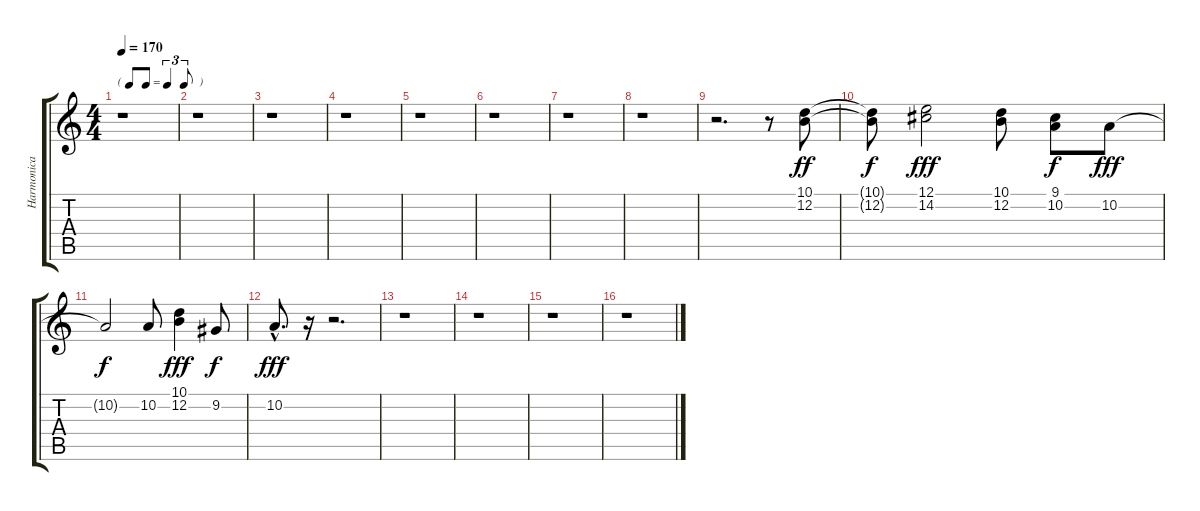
\track ("Harmonica" "Harmonica") {instrument harmonica}
\staff {score tabs}
\tuning (E4 B3 G3 D3 A2 E2) {hide}
\ts (4 4)
\tf triplet8th
\tempo 170
\clef g2
\ks c
r.1{dy ff} |
r.1 |
r.1 |
r.1 |
r.1 |
r.1 |
r.1 |
r.1 |
r.2{d} r.8 (10.1 12.2).8 |
(10.1{t} 12.2{t}).8{dy f} (12.1 14.2).2{dy fff} (10.1 12.2).8 (9.1 10.2).8{dy f} 10.2.8{dy fff} |
10.2{t}.2{dy f} 10.2.8 (10.1 12.2).4{dy fff} 9.2.8{dy f} |
10.2{hac}.8{d dy fff} r.16 r.2{d} |
r.1 |
r.1 |
r.1 |
r.1
